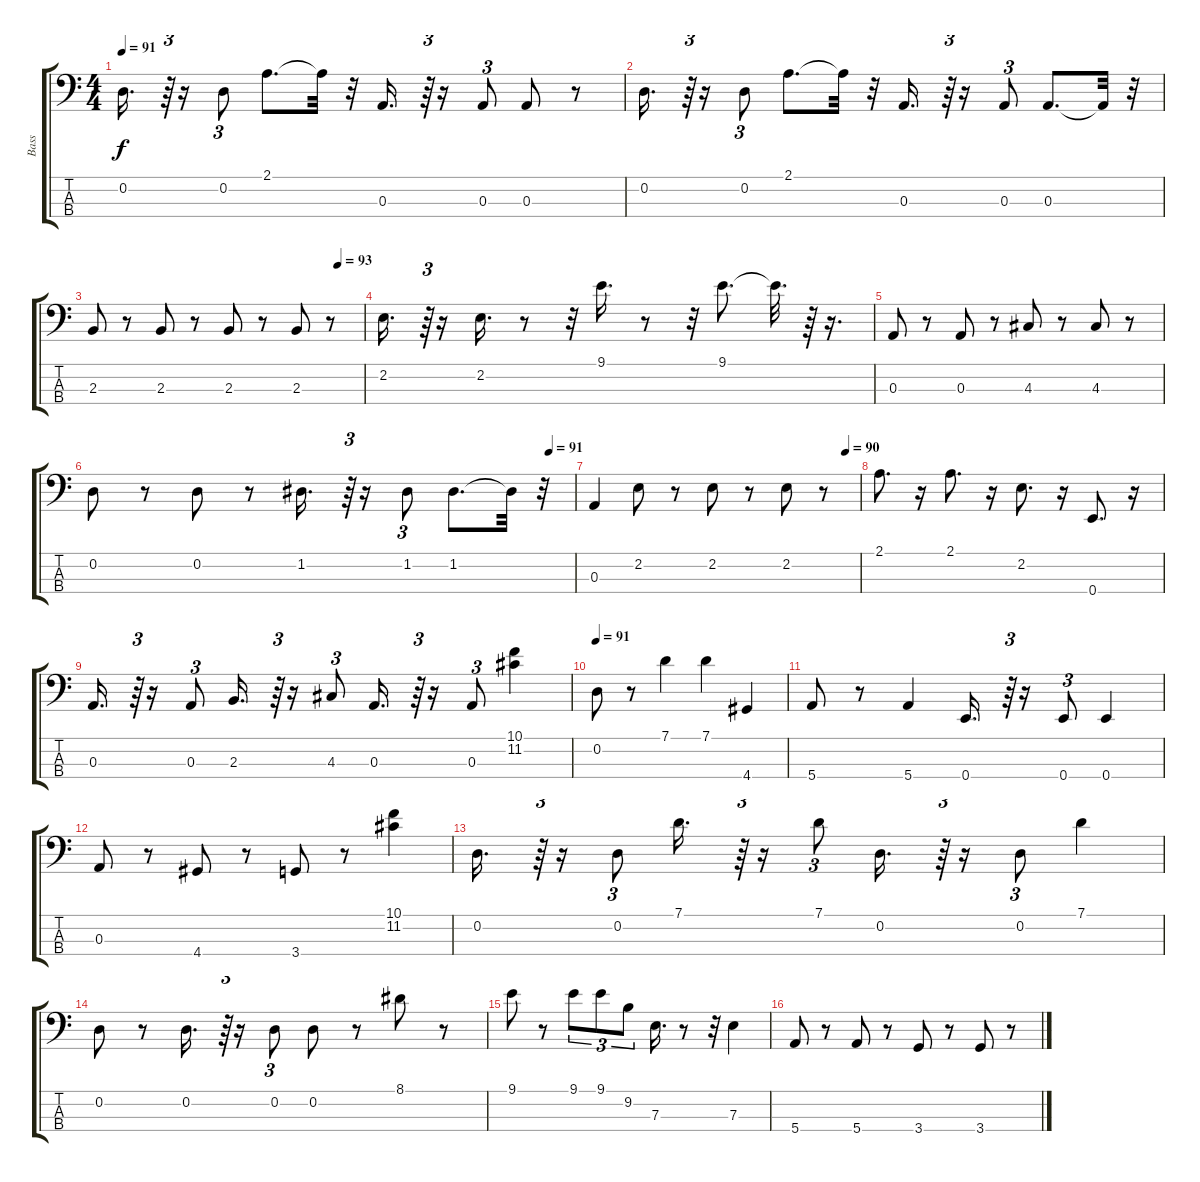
\track ("Bass" "Bass") {instrument acousticbass}
\staff {score tabs}
\tuning (G2 D2 A1 E1) {hide}
\ts (4 4)
\tempo 91
\clef f4
\ks c
0.2.16{d dy f} r.64{tu (3 2)} r.16 0.2.8{tu (3 2)} 2.1.8{d} 2.1{t}.32 r.32 0.3.16{d} r.64{tu (3 2)} r.16 0.3.8{tu (3 2)} 0.3.8 r.8 |
0.2.16{d} r.64{tu (3 2)} r.16 0.2.8{tu (3 2)} 2.1.8{d} 2.1{t}.32 r.32 0.3.16{d} r.64{tu (3 2)} r.16 0.3.8{tu (3 2)} 0.3.8{d} 0.3{t}.32 r.32 |
\tempo (93 0.90625)
2.3.8 r.8 2.3.8 r.8 2.3.8 r.8 2.3.8 r.8 |
2.2.16{d} r.64{tu (3 2)} r.16 2.2.16{d} r.8 r.32 9.1.16{d} r.8 r.32 9.1.8{d} 9.1{t}.32{d} r.64 r.16{d} |
0.3.8 r.8 0.3.8 r.8 4.3.8 r.8 4.3.8 r.8 |
\tempo (91 0.9479166666666666)
0.2.8 r.8 0.2.8 r.8 1.2.16{d} r.64{tu (3 2)} r.16 1.2.8{tu (3 2)} 1.2.8{d} 1.2{t}.32 r.32 |
\tempo (90 0.9479166666666666)
0.3.4 2.2.8 r.8 2.2.8 r.8 2.2.8 r.8 |
2.1.8{d} r.16 2.1.8{d} r.16 2.2.8{d} r.16 0.4.8{d} r.16 |
0.3.16{d} r.64{tu (3 2)} r.16 0.3.8{tu (3 2)} 2.3.16{d} r.64{tu (3 2)} r.16 4.3.8{tu (3 2)} 0.3.16{d} r.64{tu (3 2)} r.16 0.3.8{tu (3 2)} (10.1 11.2).4 |
\tempo 91
0.2.8 r.8 7.1.4 7.1.4 4.4.4 |
5.4.8 r.8 5.4.4 0.4.16{d} r.64{tu (3 2)} r.16 0.4.8{tu (3 2)} 0.4.4 |
0.3.8 r.8 4.4.8 r.8 3.4.8 r.8 (10.1 11.2).4 |
0.2.16{d} r.64{tu (3 2)} r.16 0.2.8{tu (3 2)} 7.1.16{d} r.64{tu (3 2)} r.16 7.1.8{tu (3 2)} 0.2.16{d} r.64{tu (3 2)} r.16 0.2.8{tu (3 2)} 7.1.4 |
0.2.8 r.8 0.2.16{d} r.64{tu (3 2)} r.16 0.2.8{tu (3 2)} 0.2.8 r.8 8.1.8 r.8 |
9.1.8 r.8 9.1.8{tu (3 2)} 9.1.8{tu (3 2)} 9.2.8{tu (3 2)} 7.3.16{d} r.8 r.32 7.3.4 |
5.4.8 r.8 5.4.8 r.8 3.4.8 r.8 3.4.8 r.8
